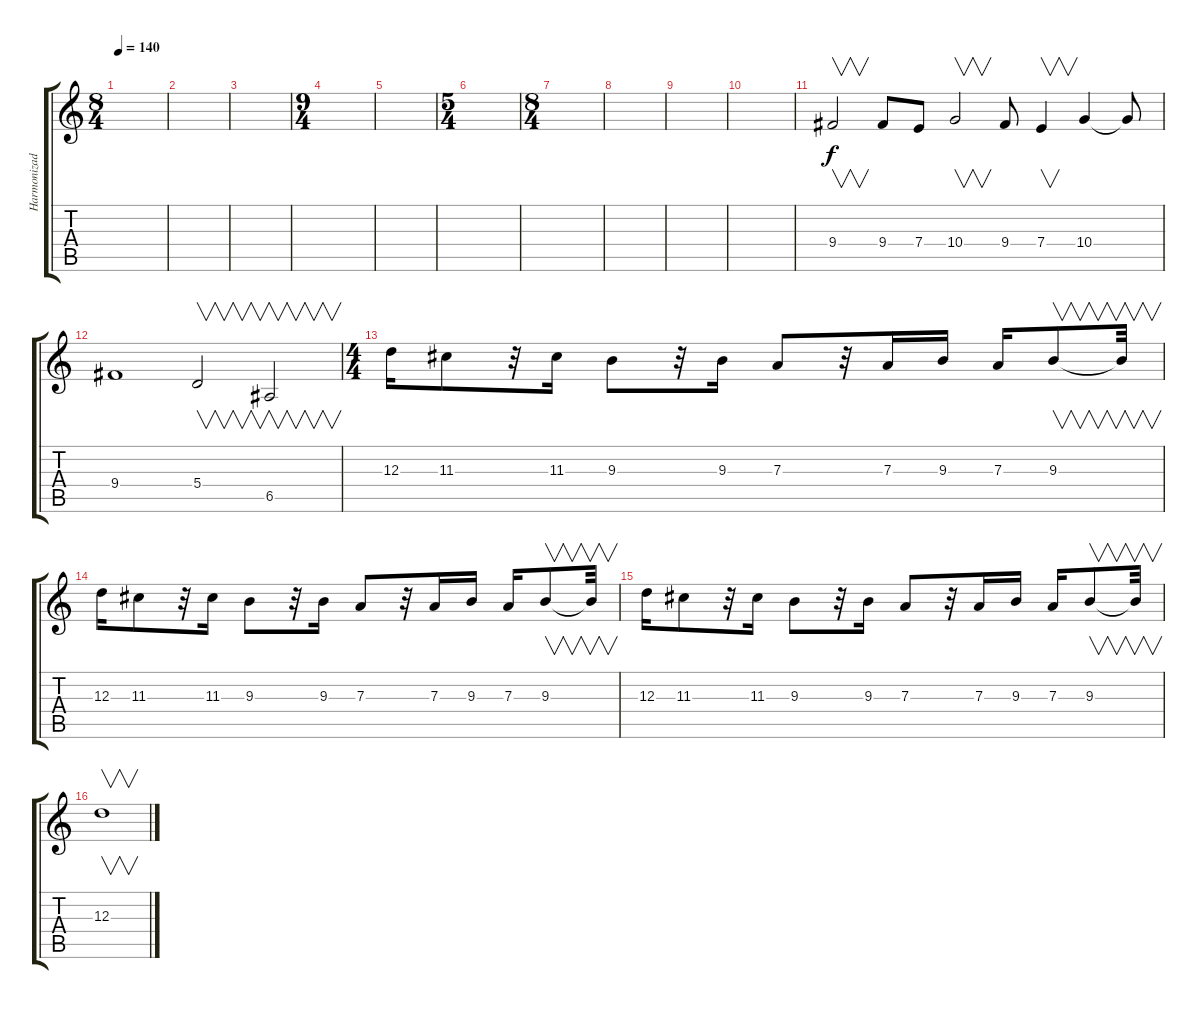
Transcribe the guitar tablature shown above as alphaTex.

\track ("Harmonizado Pista 1" "Harmonizad") {instrument distortionguitar}
\staff {score tabs}
\tuning (B3 Gb3 D3 A2 E2 B1) {hide}
\ts (8 4)
\tempo 140
\clef g2
\ks c
|
|
|
\ts (9 4)
|
|
\ts (5 4)
|
\ts (8 4)
|
|
|
|
9.4.2{v instrument distortionguitar} 9.4.8 7.4.8 10.4.2{v} 9.4.8 7.4.4{v} 10.4.4 10.4{t}.8 |
9.4.1 5.4.2{v} 6.5.2{v} |
\ts (4 4)
12.3.16 11.3.8 r.32 11.3.16 9.3.8 r.32 9.3.16 7.3.8 r.32 7.3.16 9.3.16 7.3.16 9.3.8{v} 9.3{t}.32{v} |
12.3.16 11.3.8 r.32 11.3.16 9.3.8 r.32 9.3.16 7.3.8 r.32 7.3.16 9.3.16 7.3.16 9.3.8{v} 9.3{t}.32{v} |
12.3.16 11.3.8 r.32 11.3.16 9.3.8 r.32 9.3.16 7.3.8 r.32 7.3.16 9.3.16 7.3.16 9.3.8{v} 9.3{t}.32{v} |
12.3.1{v}
